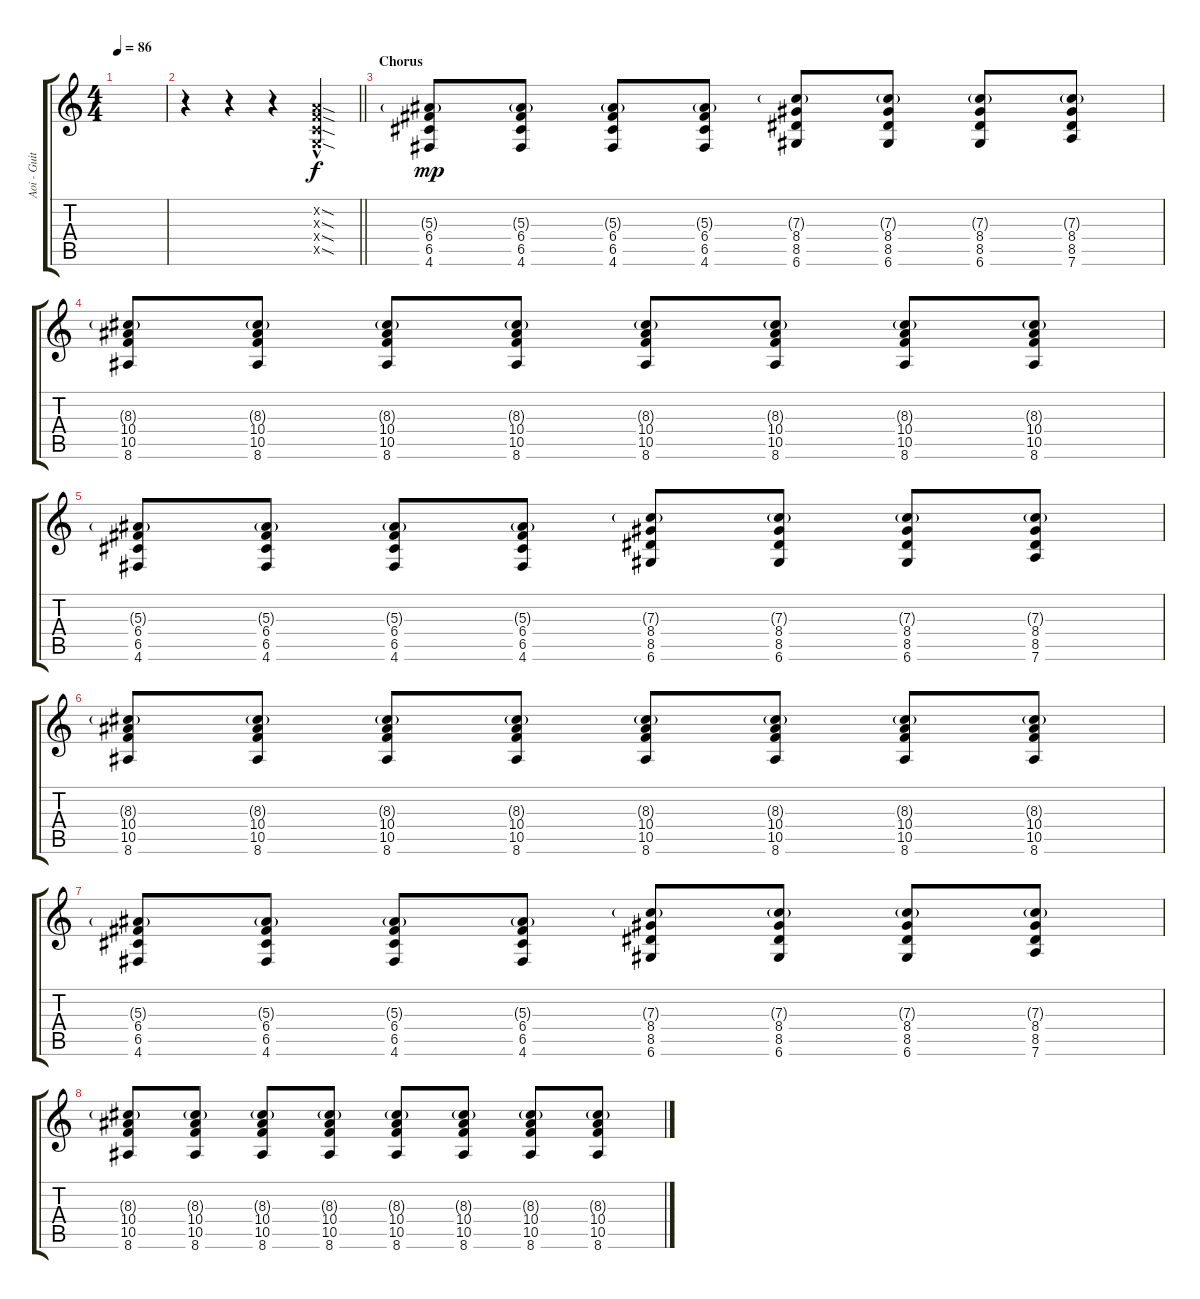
\track ("Aoi - Guitar 2 [Low Neck]" "Aoi - Guit") {instrument overdrivenguitar}
\staff {score tabs}
\tuning (D4 A3 F3 C3 G2 D2) {hide}
\ts (4 4)
\tempo 86
\clef g2
\ks c
|
\barLineRight lightlight
r.4 r.4 r.4 (0.2{sod hac x} 0.3{sod hac x} 0.4{sod hac x} 0.5{sod hac x}).4 |
\section ("" "Chorus")
(5.3{g} 6.4 6.5 4.6).8{dy mp} (5.3{g} 6.4 6.5 4.6).8 (5.3{g} 6.4 6.5 4.6).8 (5.3{g} 6.4 6.5 4.6).8 (7.3{g} 8.4 8.5 6.6).8 (7.3{g} 8.4 8.5 6.6).8 (7.3{g} 8.4 8.5 6.6).8 (7.3{g} 8.4 8.5 7.6).8 |
(8.3{g} 10.4 10.5 8.6).8 (8.3{g} 10.4 10.5 8.6).8 (8.3{g} 10.4 10.5 8.6).8 (8.3{g} 10.4 10.5 8.6).8 (8.3{g} 10.4 10.5 8.6).8 (8.3{g} 10.4 10.5 8.6).8 (8.3{g} 10.4 10.5 8.6).8 (8.3{g} 10.4 10.5 8.6).8 |
(5.3{g} 6.4 6.5 4.6).8 (5.3{g} 6.4 6.5 4.6).8 (5.3{g} 6.4 6.5 4.6).8 (5.3{g} 6.4 6.5 4.6).8 (7.3{g} 8.4 8.5 6.6).8 (7.3{g} 8.4 8.5 6.6).8 (7.3{g} 8.4 8.5 6.6).8 (7.3{g} 8.4 8.5 7.6).8 |
(8.3{g} 10.4 10.5 8.6).8 (8.3{g} 10.4 10.5 8.6).8 (8.3{g} 10.4 10.5 8.6).8 (8.3{g} 10.4 10.5 8.6).8 (8.3{g} 10.4 10.5 8.6).8 (8.3{g} 10.4 10.5 8.6).8 (8.3{g} 10.4 10.5 8.6).8 (8.3{g} 10.4 10.5 8.6).8 |
(5.3{g} 6.4 6.5 4.6).8 (5.3{g} 6.4 6.5 4.6).8 (5.3{g} 6.4 6.5 4.6).8 (5.3{g} 6.4 6.5 4.6).8 (7.3{g} 8.4 8.5 6.6).8 (7.3{g} 8.4 8.5 6.6).8 (7.3{g} 8.4 8.5 6.6).8 (7.3{g} 8.4 8.5 7.6).8 |
(8.3{g} 10.4 10.5 8.6).8 (8.3{g} 10.4 10.5 8.6).8 (8.3{g} 10.4 10.5 8.6).8 (8.3{g} 10.4 10.5 8.6).8 (8.3{g} 10.4 10.5 8.6).8 (8.3{g} 10.4 10.5 8.6).8 (8.3{g} 10.4 10.5 8.6).8 (8.3{g} 10.4 10.5 8.6).8
